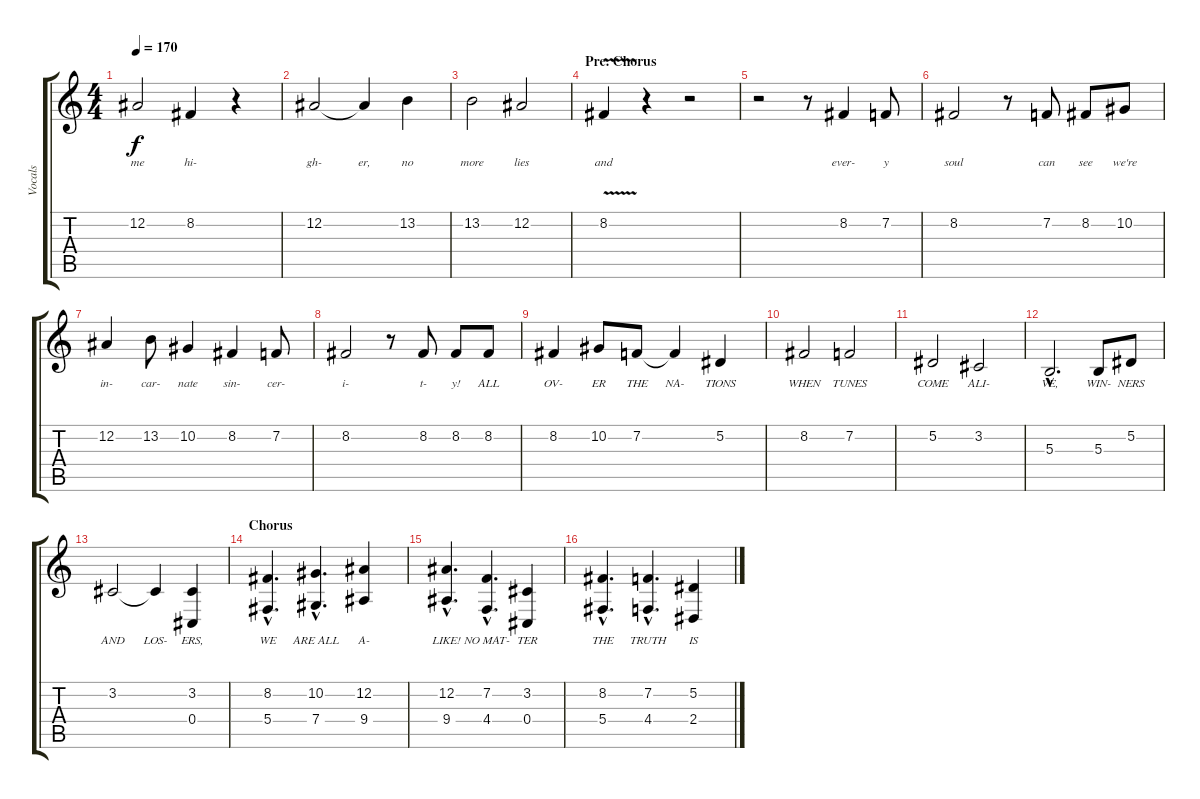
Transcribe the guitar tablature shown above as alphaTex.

\track ("Vocals" "Vocals") {instrument oboe}
\staff {score tabs}
\tuning (Eb4 Bb3 Gb3 Db3 Ab2 Eb2) {hide}
\ts (4 4)
\tempo 170
\clef g2
\ks c
12.2.2{lyrics (0 "me") lyrics (1 "") lyrics (2 "") lyrics (3 "") lyrics (4 "") dy f} 8.2.4{lyrics (0 "hi-") lyrics (1 "") lyrics (2 "") lyrics (3 "") lyrics (4 "")} r.4 |
12.2.2{lyrics (0 "gh-") lyrics (1 "") lyrics (2 "") lyrics (3 "") lyrics (4 "")} 12.2{t}.4{lyrics (0 "er,") lyrics (1 "") lyrics (2 "") lyrics (3 "") lyrics (4 "")} 13.2.4{lyrics (0 "no") lyrics (1 "") lyrics (2 "") lyrics (3 "") lyrics (4 "")} |
13.2.2{lyrics (0 "more") lyrics (1 "") lyrics (2 "") lyrics (3 "") lyrics (4 "")} 12.2.2{lyrics (0 "lies") lyrics (1 "") lyrics (2 "") lyrics (3 "") lyrics (4 "")} |
\section ("" "Pre. Chorus")
8.2{v}.4{lyrics (0 "and") lyrics (1 "") lyrics (2 "") lyrics (3 "") lyrics (4 "")} r.4 r.2 |
r.2 r.8 8.2.4{lyrics (0 "ever-") lyrics (1 "") lyrics (2 "") lyrics (3 "") lyrics (4 "")} 7.2.8{lyrics (0 "y") lyrics (1 "") lyrics (2 "") lyrics (3 "") lyrics (4 "")} |
8.2.2{lyrics (0 "soul") lyrics (1 "") lyrics (2 "") lyrics (3 "") lyrics (4 "")} r.8 7.2.8{lyrics (0 "can") lyrics (1 "") lyrics (2 "") lyrics (3 "") lyrics (4 "")} 8.2.8{lyrics (0 "see") lyrics (1 "") lyrics (2 "") lyrics (3 "") lyrics (4 "")} 10.2.8{lyrics (0 "we're") lyrics (1 "") lyrics (2 "") lyrics (3 "") lyrics (4 "")} |
12.2.4{lyrics (0 "in-") lyrics (1 "") lyrics (2 "") lyrics (3 "") lyrics (4 "")} 13.2.8{lyrics (0 "car-") lyrics (1 "") lyrics (2 "") lyrics (3 "") lyrics (4 "")} 10.2.4{lyrics (0 "nate") lyrics (1 "") lyrics (2 "") lyrics (3 "") lyrics (4 "")} 8.2.4{lyrics (0 "sin-") lyrics (1 "") lyrics (2 "") lyrics (3 "") lyrics (4 "")} 7.2.8{lyrics (0 "cer-") lyrics (1 "") lyrics (2 "") lyrics (3 "") lyrics (4 "")} |
8.2.2{lyrics (0 "i-") lyrics (1 "") lyrics (2 "") lyrics (3 "") lyrics (4 "")} r.8 8.2.8{lyrics (0 "t-") lyrics (1 "") lyrics (2 "") lyrics (3 "") lyrics (4 "")} 8.2.8{lyrics (0 "y!") lyrics (1 "") lyrics (2 "") lyrics (3 "") lyrics (4 "")} 8.2.8{lyrics (0 "ALL") lyrics (1 "") lyrics (2 "") lyrics (3 "") lyrics (4 "")} |
8.2.4{lyrics (0 "OV-") lyrics (1 "") lyrics (2 "") lyrics (3 "") lyrics (4 "")} 10.2.8{lyrics (0 "ER") lyrics (1 "") lyrics (2 "") lyrics (3 "") lyrics (4 "")} 7.2.8{lyrics (0 "THE") lyrics (1 "") lyrics (2 "") lyrics (3 "") lyrics (4 "")} 7.2{t}.4{lyrics (0 "NA-") lyrics (1 "") lyrics (2 "") lyrics (3 "") lyrics (4 "")} 5.2.4{lyrics (0 "TIONS") lyrics (1 "") lyrics (2 "") lyrics (3 "") lyrics (4 "")} |
8.2.2{lyrics (0 "WHEN") lyrics (1 "") lyrics (2 "") lyrics (3 "") lyrics (4 "")} 7.2.2{lyrics (0 "TUNES") lyrics (1 "") lyrics (2 "") lyrics (3 "") lyrics (4 "")} |
5.2.2{lyrics (0 "COME") lyrics (1 "") lyrics (2 "") lyrics (3 "") lyrics (4 "")} 3.2.2{lyrics (0 "ALI-") lyrics (1 "") lyrics (2 "") lyrics (3 "") lyrics (4 "")} |
5.3{hac}.2{d lyrics (0 "VE,") lyrics (1 "") lyrics (2 "") lyrics (3 "") lyrics (4 "")} 5.3.8{lyrics (0 "WIN-") lyrics (1 "") lyrics (2 "") lyrics (3 "") lyrics (4 "")} 5.2.8{lyrics (0 "NERS") lyrics (1 "") lyrics (2 "") lyrics (3 "") lyrics (4 "")} |
3.2.2{lyrics (0 "AND") lyrics (1 "") lyrics (2 "") lyrics (3 "") lyrics (4 "")} 3.2{t}.4{lyrics (0 "LOS-") lyrics (1 "") lyrics (2 "") lyrics (3 "") lyrics (4 "")} (3.2 0.4).4{lyrics (0 "ERS,") lyrics (1 "") lyrics (2 "") lyrics (3 "") lyrics (4 "")} |
\section ("" "Chorus")
(8.2{hac} 5.4{hac}).4{d lyrics (0 "WE") lyrics (1 "") lyrics (2 "") lyrics (3 "") lyrics (4 "")} (10.2{hac} 7.4{hac}).4{d lyrics (0 "ARE ALL") lyrics (1 "") lyrics (2 "") lyrics (3 "") lyrics (4 "")} (12.2 9.4).4{lyrics (0 "A-") lyrics (1 "") lyrics (2 "") lyrics (3 "") lyrics (4 "")} |
(12.2{hac} 9.4{hac}).4{d lyrics (0 "LIKE!") lyrics (1 "") lyrics (2 "") lyrics (3 "") lyrics (4 "")} (7.2{hac} 4.4{hac}).4{d lyrics (0 "NO MAT-") lyrics (1 "") lyrics (2 "") lyrics (3 "") lyrics (4 "")} (3.2 0.4).4{lyrics (0 "TER") lyrics (1 "") lyrics (2 "") lyrics (3 "") lyrics (4 "")} |
(8.2{hac} 5.4{hac}).4{d lyrics (0 "THE") lyrics (1 "") lyrics (2 "") lyrics (3 "") lyrics (4 "")} (7.2{hac} 4.4{hac}).4{d lyrics (0 "TRUTH") lyrics (1 "") lyrics (2 "") lyrics (3 "") lyrics (4 "")} (5.2 2.4).4{lyrics (0 "IS") lyrics (1 "") lyrics (2 "") lyrics (3 "") lyrics (4 "")}
